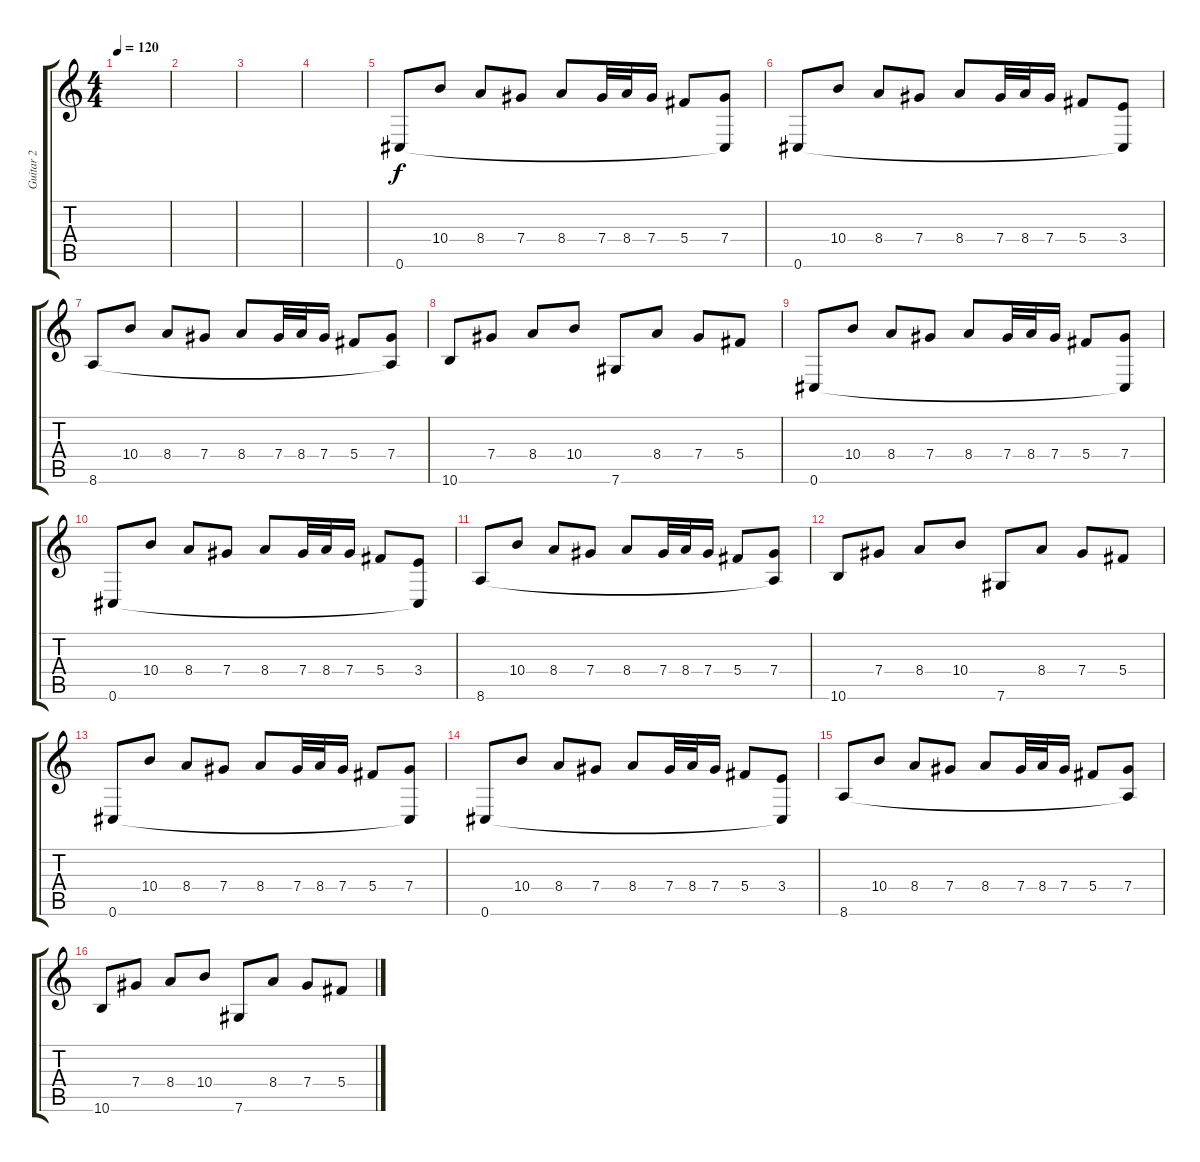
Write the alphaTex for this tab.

\track ("Guitar 2" "Guitar 2") {instrument acousticguitarsteel}
\staff {score tabs}
\tuning (Eb4 Bb3 Gb3 Db3 Ab2 Db2) {hide}
\ts (4 4)
\tempo 120
\clef g2
\ks c
|
|
|
|
0.6.8 10.4.8 8.4.8 7.4.8 8.4.8 7.4.32 8.4.32 7.4.16 5.4.8 (7.4 0.6{t}).8 |
0.6.8 10.4.8 8.4.8 7.4.8 8.4.8 7.4.32 8.4.32 7.4.16 5.4.8 (3.4 0.6{t}).8 |
8.6.8 10.4.8 8.4.8 7.4.8 8.4.8 7.4.32 8.4.32 7.4.16 5.4.8 (7.4 8.6{t}).8 |
10.6.8 7.4.8 8.4.8 10.4.8 7.6.8 8.4.8 7.4.8 5.4.8 |
0.6.8 10.4.8 8.4.8 7.4.8 8.4.8 7.4.32 8.4.32 7.4.16 5.4.8 (7.4 0.6{t}).8 |
0.6.8 10.4.8 8.4.8 7.4.8 8.4.8 7.4.32 8.4.32 7.4.16 5.4.8 (3.4 0.6{t}).8 |
8.6.8 10.4.8 8.4.8 7.4.8 8.4.8 7.4.32 8.4.32 7.4.16 5.4.8 (7.4 8.6{t}).8 |
10.6.8 7.4.8 8.4.8 10.4.8 7.6.8 8.4.8 7.4.8 5.4.8 |
0.6.8 10.4.8 8.4.8 7.4.8 8.4.8 7.4.32 8.4.32 7.4.16 5.4.8 (7.4 0.6{t}).8 |
0.6.8 10.4.8 8.4.8 7.4.8 8.4.8 7.4.32 8.4.32 7.4.16 5.4.8 (3.4 0.6{t}).8 |
8.6.8 10.4.8 8.4.8 7.4.8 8.4.8 7.4.32 8.4.32 7.4.16 5.4.8 (7.4 8.6{t}).8 |
10.6.8 7.4.8 8.4.8 10.4.8 7.6.8 8.4.8 7.4.8 5.4.8
